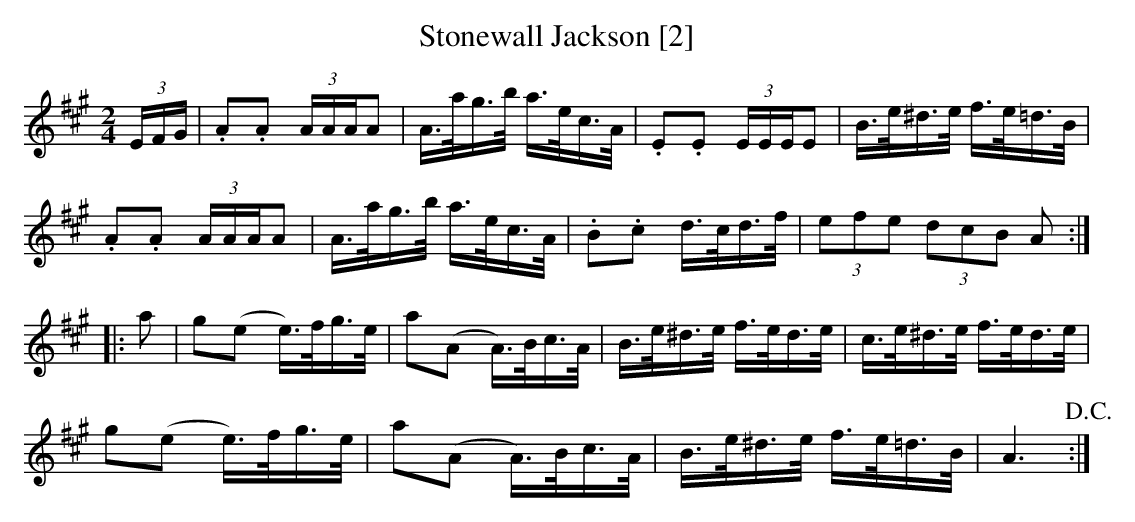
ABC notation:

X:1
T:Stonewall Jackson [2]
M:2/4
L:1/8
K:A
(3E/F/G/|.A.A (3A/A/A/A|A/>a/g/>b/ a/>e/c/>A/|.E.E (3E/E/E/E|B/>e/^d/>e/ f/>e/=d/>B/|
.A.A (3A/A/A/A|A/>a/g/>b/ a/>e/c/>A/|.B.c d/>c/d/>f/|(3efe (3dcB A:|
|:a|g(e e/)>f/g/>e/|a(A A/>)B/c/>A/|B/>e/^d/>e/ f/>e/d/>e/|c/>e/^d/>e/ f/>e/d/>e/|
g(e e/>)f/g/>e/|a(A A/>)B/c/>A/|B/>e/^d/>e/ f/>e/=d/>B/|A3!D.C.!:|]
